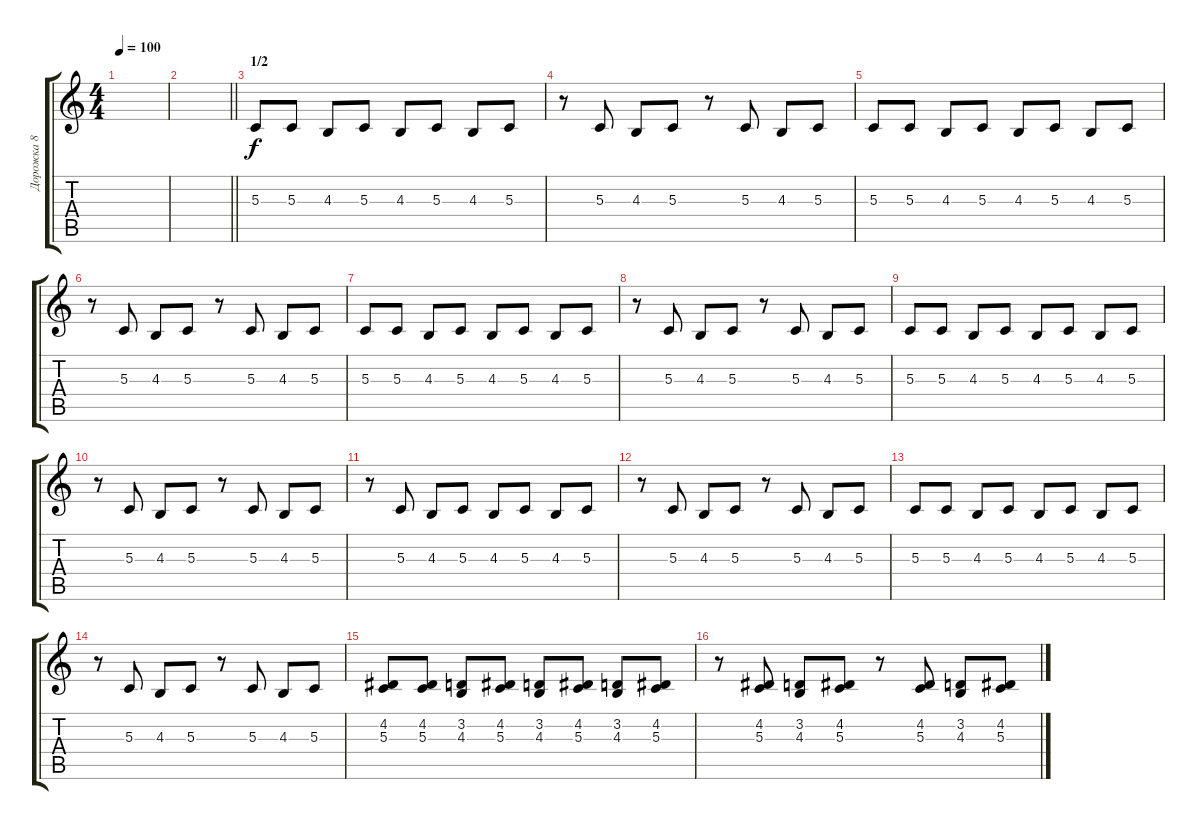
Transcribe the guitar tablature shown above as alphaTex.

\track ("Дорожка 8" "Дорожка 8") {instrument trombone}
\staff {score tabs}
\tuning (E4 B3 G3 D3 A2 E2) {hide}
\ts (4 4)
\tempo 100
\clef g2
\ks c
|
\barLineRight lightlight
|
\section ("" "1/2")
5.3.8 5.3.8 4.3.8 5.3.8 4.3.8 5.3.8 4.3.8 5.3.8 |
r.8 5.3.8 4.3.8 5.3.8 r.8 5.3.8 4.3.8 5.3.8 |
5.3.8 5.3.8 4.3.8 5.3.8 4.3.8 5.3.8 4.3.8 5.3.8 |
r.8 5.3.8 4.3.8 5.3.8 r.8 5.3.8 4.3.8 5.3.8 |
5.3.8 5.3.8 4.3.8 5.3.8 4.3.8 5.3.8 4.3.8 5.3.8 |
r.8 5.3.8 4.3.8 5.3.8 r.8 5.3.8 4.3.8 5.3.8 |
5.3.8 5.3.8 4.3.8 5.3.8 4.3.8 5.3.8 4.3.8 5.3.8 |
r.8 5.3.8 4.3.8 5.3.8 r.8 5.3.8 4.3.8 5.3.8 |
r.8 5.3.8 4.3.8 5.3.8 4.3.8 5.3.8 4.3.8 5.3.8 |
r.8 5.3.8 4.3.8 5.3.8 r.8 5.3.8 4.3.8 5.3.8 |
5.3.8 5.3.8 4.3.8 5.3.8 4.3.8 5.3.8 4.3.8 5.3.8 |
r.8 5.3.8 4.3.8 5.3.8 r.8 5.3.8 4.3.8 5.3.8 |
(4.2 5.3).8 (4.2 5.3).8 (3.2 4.3).8 (4.2 5.3).8 (3.2 4.3).8 (4.2 5.3).8 (3.2 4.3).8 (4.2 5.3).8 |
r.8 (4.2 5.3).8 (3.2 4.3).8 (4.2 5.3).8 r.8 (4.2 5.3).8 (3.2 4.3).8 (4.2 5.3).8
